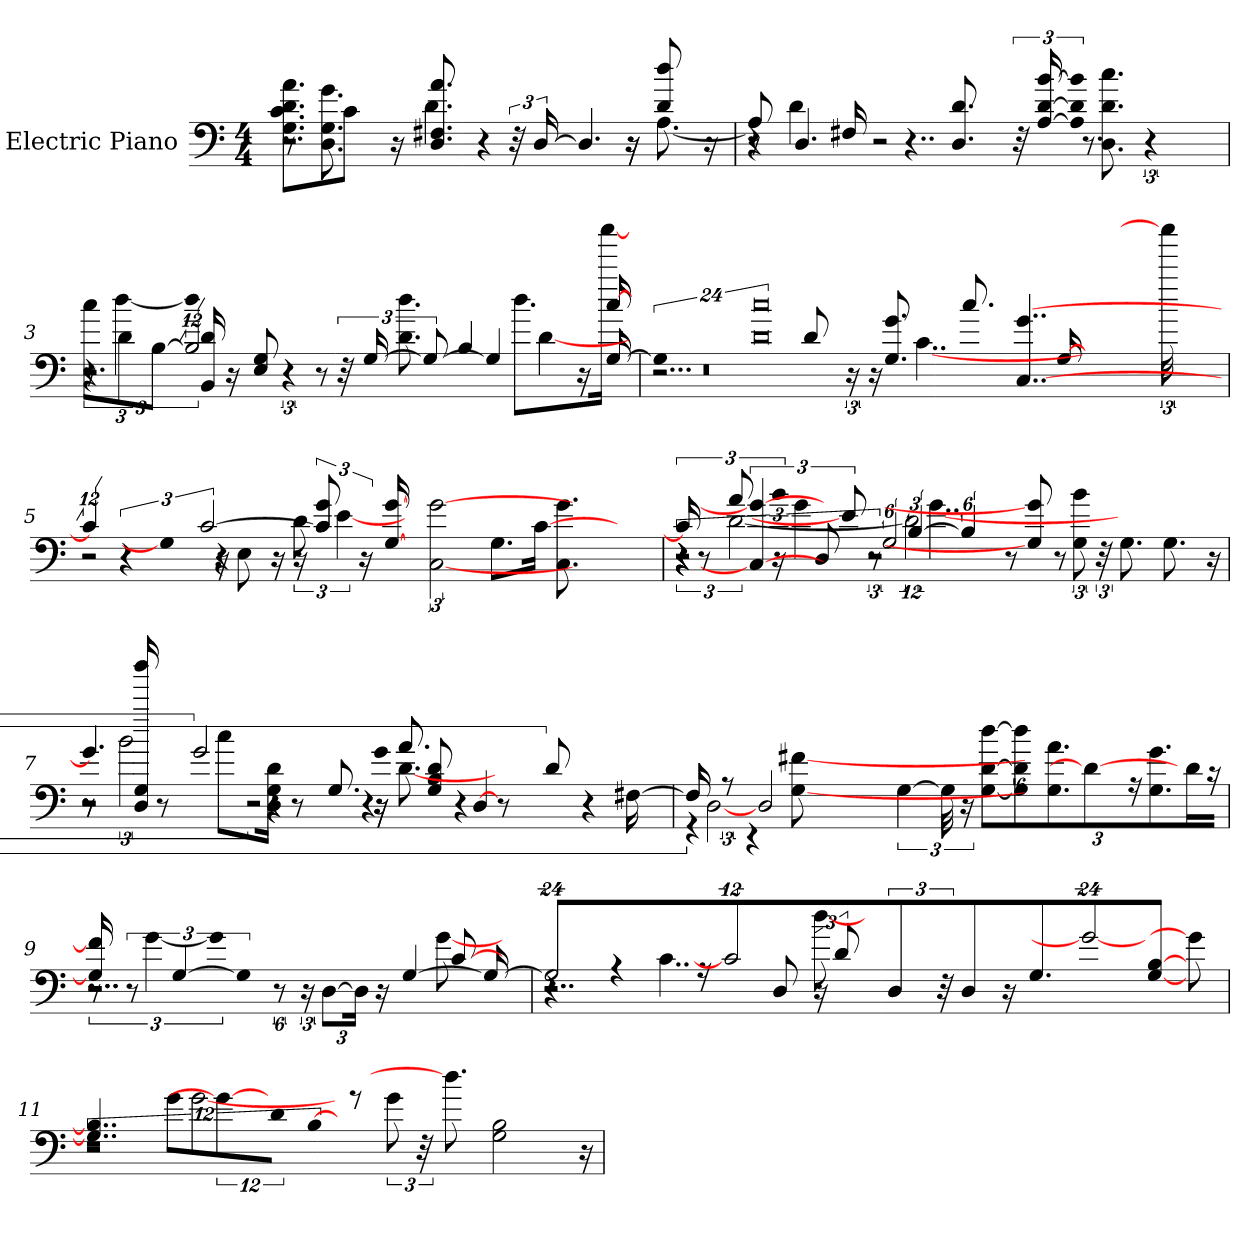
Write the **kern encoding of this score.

**kern
*part1
*staff1
*I"Electric Piano
*I'E.Pno
*clefF4
*M4/4
*MM120
=1
*^
*	*^
8.G\ 8.d 8.a 8.cL	8.r	2r
8c\J	8.G 8.g 8.D	.
16r	.	.
8.D 8.F#X 8.a	4.d	.
.	.	4r
48r	.	.
[24D	.	.
4.D]	.	.
.	16r	16r
.	[8.A	8d 8dd
.	.	16r
=2	=2	=2
8A]	8r	4r
4.D	4d	.
.	.	16F#X
.	.	2r
.	4..r	.
8.d 8.D	.	.
48r	.	.
[24A [24d [24b	.	.
24%5A] 24%5d] 24%5b]	.	.
.	8.D 8.d 8.cc	8.r
6r	.	.
.	8ryy	8ryy
=3	=3	=3
*	*	*^
12cc\L	12r	4r	2.r
12d\	[6dd	.	.
[12B\J	.	.	.
24%7B]	48%7dd]	16BB 16d	.
.	.	16r	.
.	.	8G 8E	.
.	6r	.	.
.	.	8r	.
48r	.	.	.
[24G	8.dd 8.d	.	.
12G_	.	.	.
.	.	4B	.
4G]	.	.	.
.	[4d	.	8.dd\L
.	.	16r	.
[16G	.	[16cc	[16cccc\Jk
*	*	*v	*v
=4	=4	=4
48%13G]	2r	2...r
6r	.	.
6d 6cc	.	.
.	16r	.
.	[4..c	.
8d]	.	.
24r	.	.
8.G 8.g	.	.
.	.	[16G
8.cc]	.	.
.	48%29ryy	48%29ryy
[4..C [4..g	.	.
48cccc]	.	.
=5	=5	=5
48%7c]	2r	2r
6r	.	.
48%25G]	.	.
.	16r	4r
.	8E	.
.	16r	.
.	12d	16r
.	.	12c 12g
[3c	[6e	.
.	.	24r
.	.	[16G [16g
.	1ryy	1ryy
4c]	.	.
3C_ 3g_	.	.
8.G\L	.	.
[16c\Jk	.	.
8.C] 8.g]	8.ryy	8.ryy
=6	=6	=6
*	*^	*^
*	*	*	*	*
16c]	6r	6r	4r	3r
8r	.	.	.	.
.	[3d	12a	.	.
6C_ 6g_	.	.	.	.
.	.	12%5b	16r	.
.	.	.	4g	.
.	.	.	.	12D
12e]	.	.	.	.
.	.	.	.	12r
12%5G	.	.	.	.
.	24%7d]	.	.	[6B
.	.	.	[4..g	.
.	.	3r	.	24%5B]
.	8r	.	.	.
8G] 8g]	.	.	.	.
.	.	.	.	8r
.	12b 12G	.	.	.
48r	.	.	.	.
8.G	4..ryy	4..ryy	4..ryy	4..ryy
8.G	.	.	.	.
16r	.	.	.	.
=7	=7	=7	=7	=7
4.g]	8r	8r	2r	2r
.	3b	16bbb 16G 16D	.	.
.	.	8r	.	.
.	.	12%5g	.	.
8cc\L	.	.	.	.
.	24%7r	.	.	.
16d\ 16G 16DJk	.	.	4r	4r
8r	.	.	.	.
8.G	.	.	.	.
.	.	48r	.	.
.	6g	[4D	16r	16r
.	.	.	[8.d	8.a
8G 8d 8B	.	.	.	.
.	12r	.	.	.
8r	4.ryy	4.ryy	4.ryy	4.ryy
12d	.	.	.	.
48%5r	.	.	.	.
[16F#X	.	.	.	.
*	*v	*v	*v	*v
=8	=8
16F#]	12%7r
12r	.
2D]	.
.	12D
[6G	.
.	24%5r
48G]	.
24r	.
[12G\ [12d [12ddL	[8G [8f#X
48%5G\] 48%5d] 48%5dd]J	.
.	2..ryy
8.G 8.a	.
4d_	.
16r	.
8.G 8.g	.
16d]	.
16r	.
=9	=9
*^	*^
16G] 16f#]	12r	2..r	2..r
12r	.	.	.
.	[6g	.	.
[6G	.	.	.
.	48%31g]	.	.
24%5G]	.	.	.
24r	.	.	.
[12D\L	.	.	.
24D\Jk]	.	.	.
16r	.	.	.
[4G	.	.	.
.	.	[8c	[8g
.	48%5r	.	.
16G_	16ryy	16ryy	16ryy
*	*	*v	*v
=10	=10	=10
48%13G]	4..r	2.r
4r	.	.
.	4..c	.
16r	.	.
24%11c]	.	.
.	.	8D
.	[8dd	24r
.	.	12d
.	1ryy	1ryy
6D	.	.
48r	.	.
8D	.	.
16r	.	.
8.G	.	.
48%13g_	.	.
[8G [8BJ	.	.
8g]	8ryy	8ryy
=11	=11	=11
4..G] 4..B]	2r	12%11r
8g\L	.	.
.	[2g	.
48%11g_	.	.
12d\J	.	.
8r	.	.
.	.	[12B
12g	48%41ryy	48%41ryy
48r	.	.
8.dd]	.	.
2B 2G	.	.
16r	.	.
*v	*v	*v
=
*-
